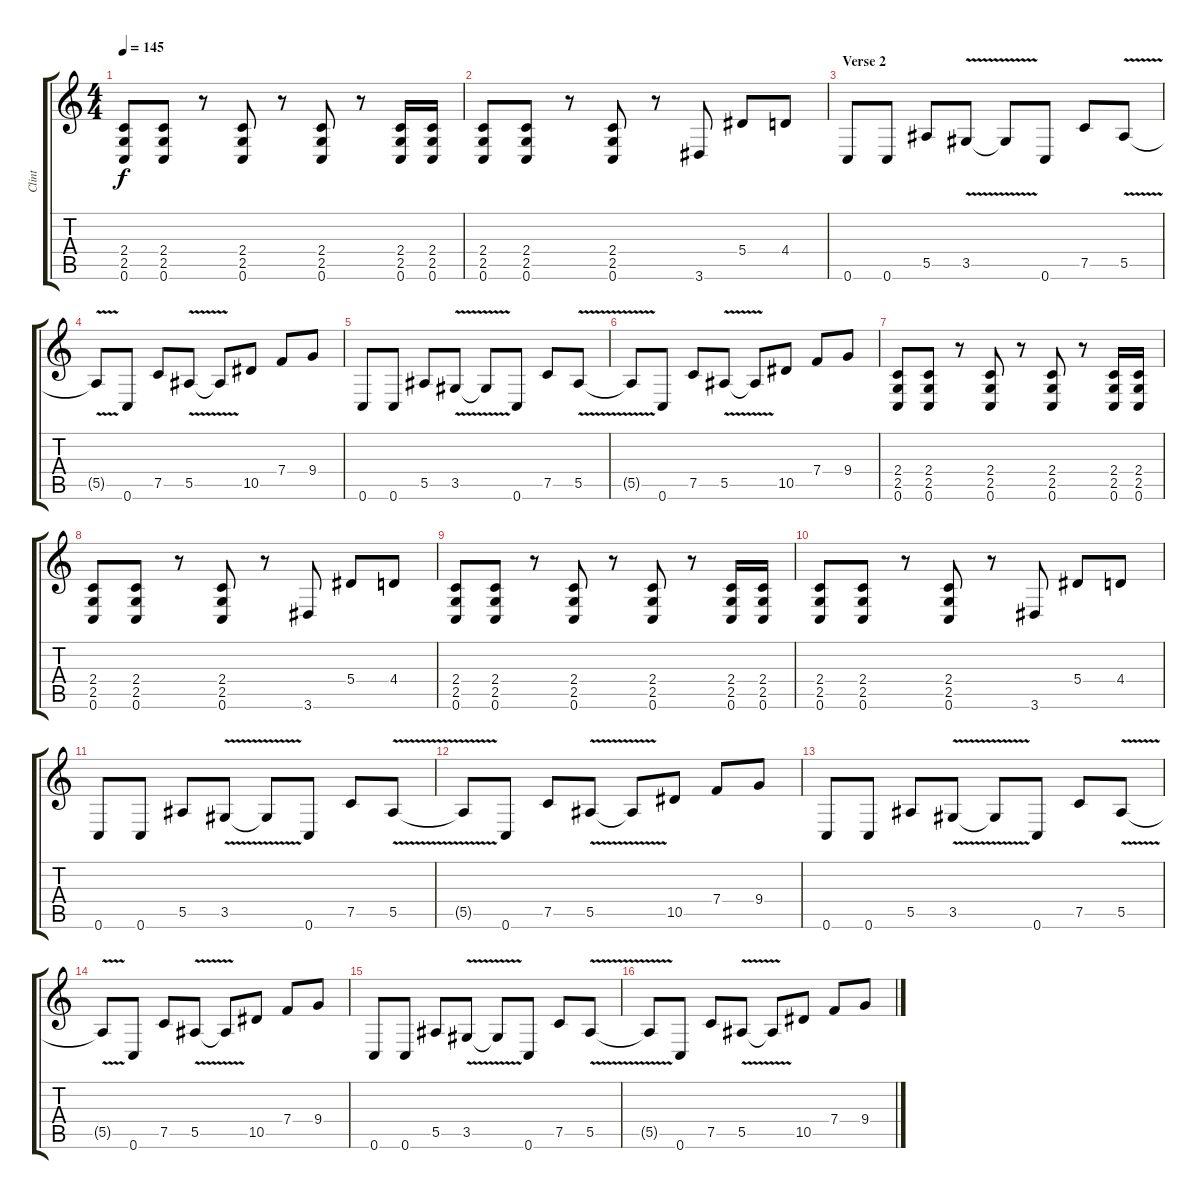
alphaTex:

\track ("Clint" "Clint") {instrument distortionguitar}
\staff {score tabs}
\tuning (C4 G3 Eb3 Bb2 F2 C2) {hide}
\ts (4 4)
\tempo 145
\clef g2
\ks c
(2.4 2.5 0.6).8{dy f} (2.4 2.5 0.6).8 r.8 (2.4 2.5 0.6).8 r.8 (2.4 2.5 0.6).8 r.8 (2.4 2.5 0.6).16 (2.4 2.5 0.6).16 |
(2.4 2.5 0.6).8 (2.4 2.5 0.6).8 r.8 (2.4 2.5 0.6).8 r.8 3.6.8 5.4.8 4.4.8 |
\section ("" "Verse 2")
0.6.8 0.6.8 5.5.8 3.5{v}.8 3.5{t}.8 0.6.8 7.5.8 5.5{v}.8 |
5.5{t}.8 0.6.8 7.5.8 5.5{v}.8 5.5{t}.8 10.5.8 7.4.8 9.4.8 |
0.6.8 0.6.8 5.5.8 3.5{v}.8 3.5{t}.8 0.6.8 7.5.8 5.5{v}.8 |
5.5{t}.8 0.6.8 7.5.8 5.5{v}.8 5.5{t}.8 10.5.8 7.4.8 9.4.8 |
(2.4 2.5 0.6).8 (2.4 2.5 0.6).8 r.8 (2.4 2.5 0.6).8 r.8 (2.4 2.5 0.6).8 r.8 (2.4 2.5 0.6).16 (2.4 2.5 0.6).16 |
(2.4 2.5 0.6).8 (2.4 2.5 0.6).8 r.8 (2.4 2.5 0.6).8 r.8 3.6.8 5.4.8 4.4.8 |
(2.4 2.5 0.6).8 (2.4 2.5 0.6).8 r.8 (2.4 2.5 0.6).8 r.8 (2.4 2.5 0.6).8 r.8 (2.4 2.5 0.6).16 (2.4 2.5 0.6).16 |
(2.4 2.5 0.6).8 (2.4 2.5 0.6).8 r.8 (2.4 2.5 0.6).8 r.8 3.6.8 5.4.8 4.4.8 |
0.6.8 0.6.8 5.5.8 3.5{v}.8 3.5{t}.8 0.6.8 7.5.8 5.5{v}.8 |
5.5{t}.8 0.6.8 7.5.8 5.5{v}.8 5.5{t}.8 10.5.8 7.4.8 9.4.8 |
0.6.8 0.6.8 5.5.8 3.5{v}.8 3.5{t}.8 0.6.8 7.5.8 5.5{v}.8 |
5.5{t}.8 0.6.8 7.5.8 5.5{v}.8 5.5{t}.8 10.5.8 7.4.8 9.4.8 |
0.6.8 0.6.8 5.5.8 3.5{v}.8 3.5{t}.8 0.6.8 7.5.8 5.5{v}.8 |
5.5{t}.8 0.6.8 7.5.8 5.5{v}.8 5.5{t}.8 10.5.8 7.4.8 9.4.8
